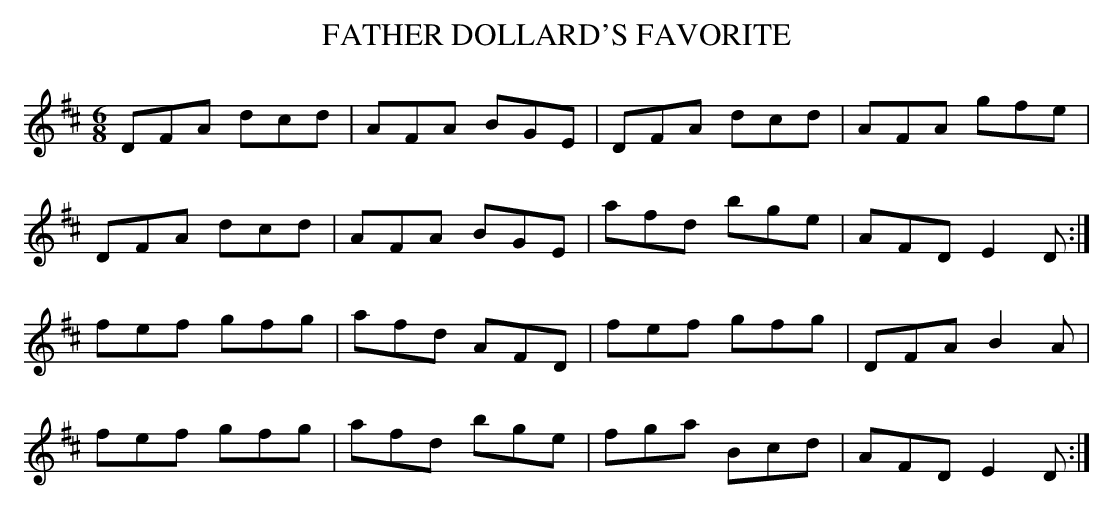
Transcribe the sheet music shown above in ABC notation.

X:1
T:FATHER DOLLARD'S FAVORITE
M:6/8
L:1/8
K:D
DFA dcd|AFA BGE|DFA dcd|AFA gfe|
DFA dcd|AFA BGE|afd bge|AFD E2D :|
fef gfg|afd AFD|fef gfg|DFA B2A|
fef gfg|afd bge|fga Bcd|AFD E2D :|
